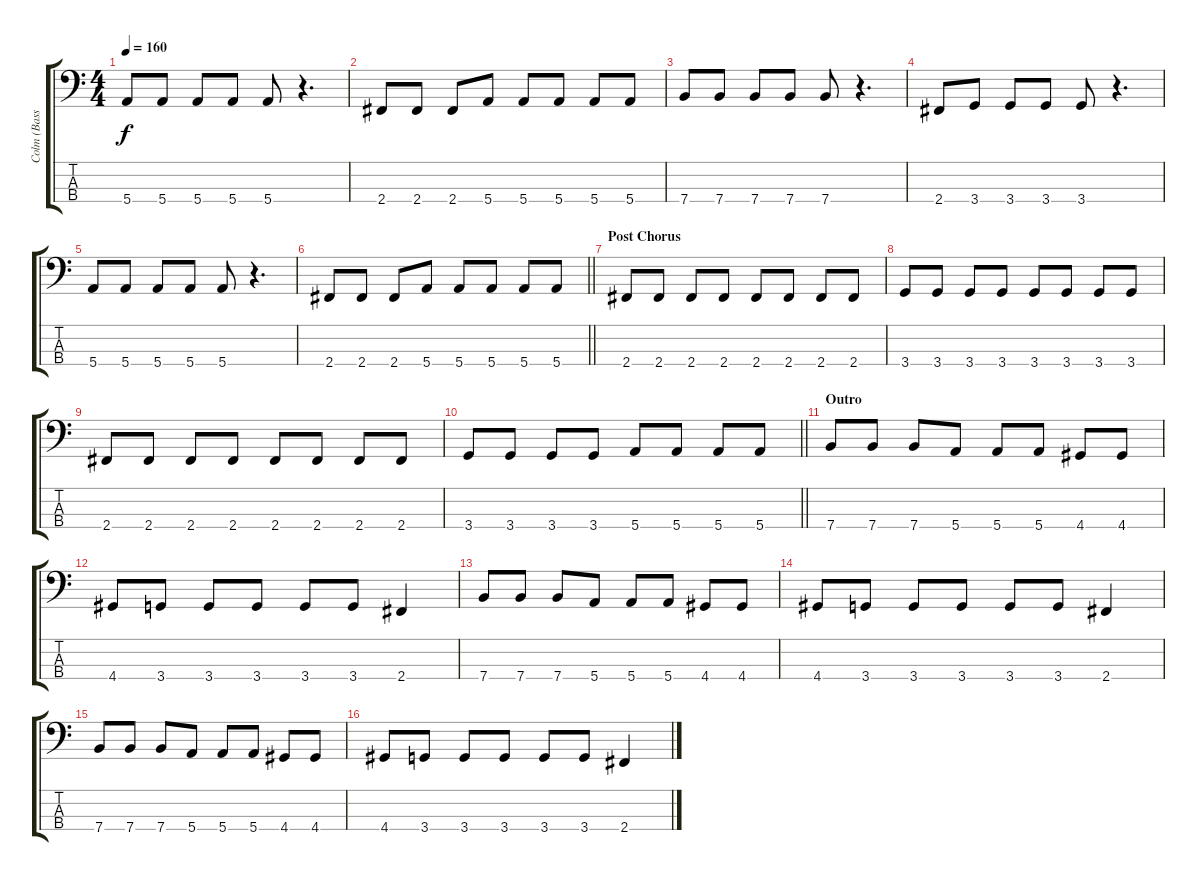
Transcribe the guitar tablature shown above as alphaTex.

\track ("Colm (Bass Guitar)" "Colm (Bass") {instrument electricbasspick}
\staff {score tabs}
\tuning (G2 D2 A1 E1) {hide}
\ts (4 4)
\tempo 160
\clef f4
\ks c
5.4.8{dy f} 5.4.8 5.4.8 5.4.8 5.4.8 r.4{d} |
2.4.8 2.4.8 2.4.8 5.4.8 5.4.8 5.4.8 5.4.8 5.4.8 |
7.4.8 7.4.8 7.4.8 7.4.8 7.4.8 r.4{d} |
2.4.8 3.4.8 3.4.8 3.4.8 3.4.8 r.4{d} |
5.4.8 5.4.8 5.4.8 5.4.8 5.4.8 r.4{d} |
\barLineRight lightlight
2.4.8 2.4.8 2.4.8 5.4.8 5.4.8 5.4.8 5.4.8 5.4.8 |
\section ("" "Post Chorus")
2.4.8 2.4.8 2.4.8 2.4.8 2.4.8 2.4.8 2.4.8 2.4.8 |
3.4.8 3.4.8 3.4.8 3.4.8 3.4.8 3.4.8 3.4.8 3.4.8 |
2.4.8 2.4.8 2.4.8 2.4.8 2.4.8 2.4.8 2.4.8 2.4.8 |
\barLineRight lightlight
3.4.8 3.4.8 3.4.8 3.4.8 5.4.8 5.4.8 5.4.8 5.4.8 |
\section ("" "Outro")
7.4.8 7.4.8 7.4.8 5.4.8 5.4.8 5.4.8 4.4.8 4.4.8 |
4.4.8 3.4.8 3.4.8 3.4.8 3.4.8 3.4.8 2.4.4 |
7.4.8 7.4.8 7.4.8 5.4.8 5.4.8 5.4.8 4.4.8 4.4.8 |
4.4.8 3.4.8 3.4.8 3.4.8 3.4.8 3.4.8 2.4.4 |
7.4.8 7.4.8 7.4.8 5.4.8 5.4.8 5.4.8 4.4.8 4.4.8 |
4.4.8 3.4.8 3.4.8 3.4.8 3.4.8 3.4.8 2.4.4
